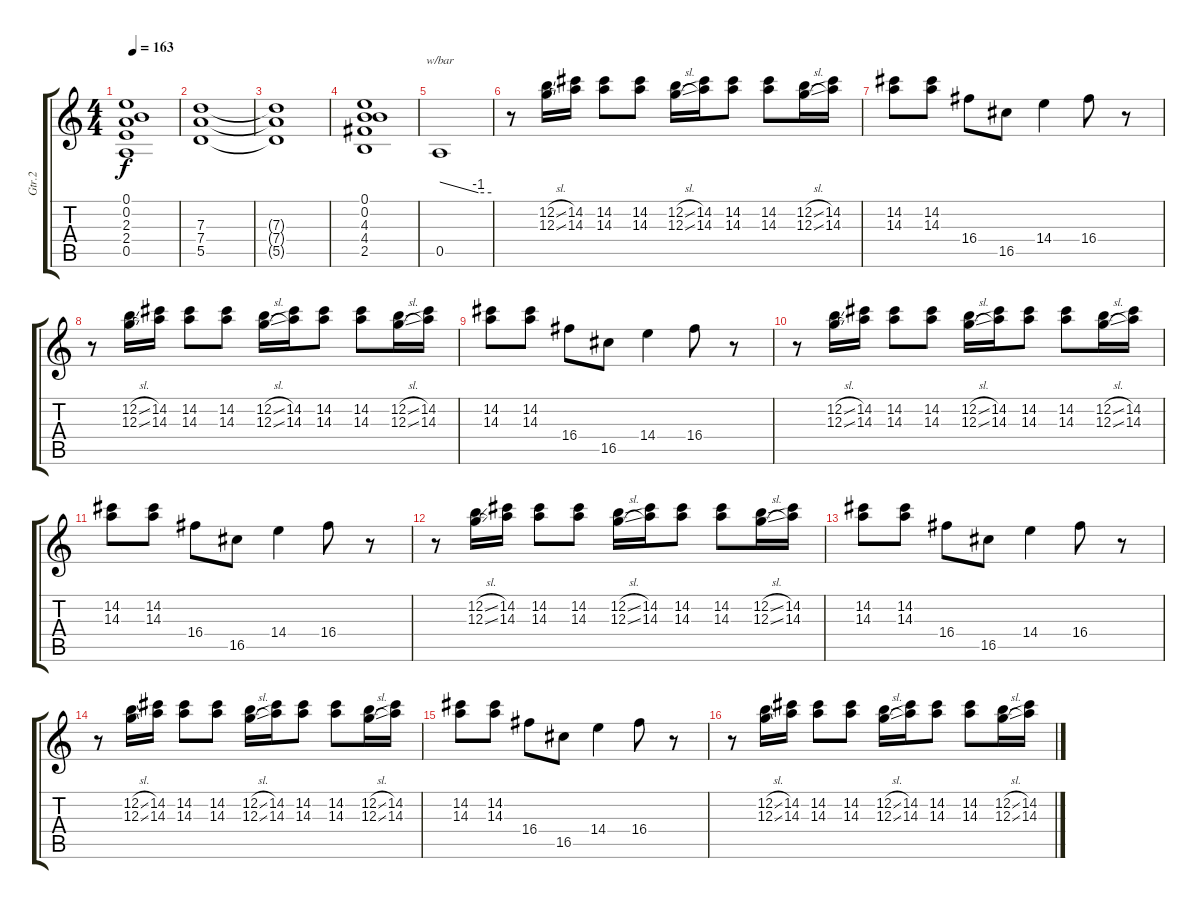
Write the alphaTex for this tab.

\track ("Gtr.2" "Gtr.2") {instrument distortionguitar}
\staff {score tabs}
\tuning (E4 B3 G3 D3 A2 E2) {hide}
\ts (4 4)
\tempo 163
\clef g2
\ks c
(0.1{t} 0.2{t} 2.3{t} 2.4{t} 0.5{t}).1{dy f} |
(7.3 7.4 5.5).1 |
(7.3{t} 7.4{t} 5.5{t}).1 |
(0.1 0.2 4.3 4.4 2.5).1 |
0.5.1{tbe (custom default 0 0 45 -4 60 -4)} |
r.8 (12.2{sl} 12.3{sl}).16 (14.2 14.3).16 (14.2 14.3).8 (14.2 14.3).8 (12.2{sl} 12.3{sl}).16 (14.2 14.3).16 (14.2 14.3).8 (14.2 14.3).8 (12.2{sl} 12.3{sl}).16 (14.2 14.3).16 |
(14.2 14.3).8 (14.2 14.3).8 16.4.8 16.5.8 14.4.4 16.4.8 r.8 |
r.8 (12.2{sl} 12.3{sl}).16 (14.2 14.3).16 (14.2 14.3).8 (14.2 14.3).8 (12.2{sl} 12.3{sl}).16 (14.2 14.3).16 (14.2 14.3).8 (14.2 14.3).8 (12.2{sl} 12.3{sl}).16 (14.2 14.3).16 |
(14.2 14.3).8 (14.2 14.3).8 16.4.8 16.5.8 14.4.4 16.4.8 r.8 |
r.8 (12.2{sl} 12.3{sl}).16 (14.2 14.3).16 (14.2 14.3).8 (14.2 14.3).8 (12.2{sl} 12.3{sl}).16 (14.2 14.3).16 (14.2 14.3).8 (14.2 14.3).8 (12.2{sl} 12.3{sl}).16 (14.2 14.3).16 |
(14.2 14.3).8 (14.2 14.3).8 16.4.8 16.5.8 14.4.4 16.4.8 r.8 |
r.8 (12.2{sl} 12.3{sl}).16 (14.2 14.3).16 (14.2 14.3).8 (14.2 14.3).8 (12.2{sl} 12.3{sl}).16 (14.2 14.3).16 (14.2 14.3).8 (14.2 14.3).8 (12.2{sl} 12.3{sl}).16 (14.2 14.3).16 |
(14.2 14.3).8 (14.2 14.3).8 16.4.8 16.5.8 14.4.4 16.4.8 r.8 |
r.8 (12.2{sl} 12.3{sl}).16 (14.2 14.3).16 (14.2 14.3).8 (14.2 14.3).8 (12.2{sl} 12.3{sl}).16 (14.2 14.3).16 (14.2 14.3).8 (14.2 14.3).8 (12.2{sl} 12.3{sl}).16 (14.2 14.3).16 |
(14.2 14.3).8 (14.2 14.3).8 16.4.8 16.5.8 14.4.4 16.4.8 r.8 |
r.8 (12.2{sl} 12.3{sl}).16 (14.2 14.3).16 (14.2 14.3).8 (14.2 14.3).8 (12.2{sl} 12.3{sl}).16 (14.2 14.3).16 (14.2 14.3).8 (14.2 14.3).8 (12.2{sl} 12.3{sl}).16 (14.2 14.3).16
